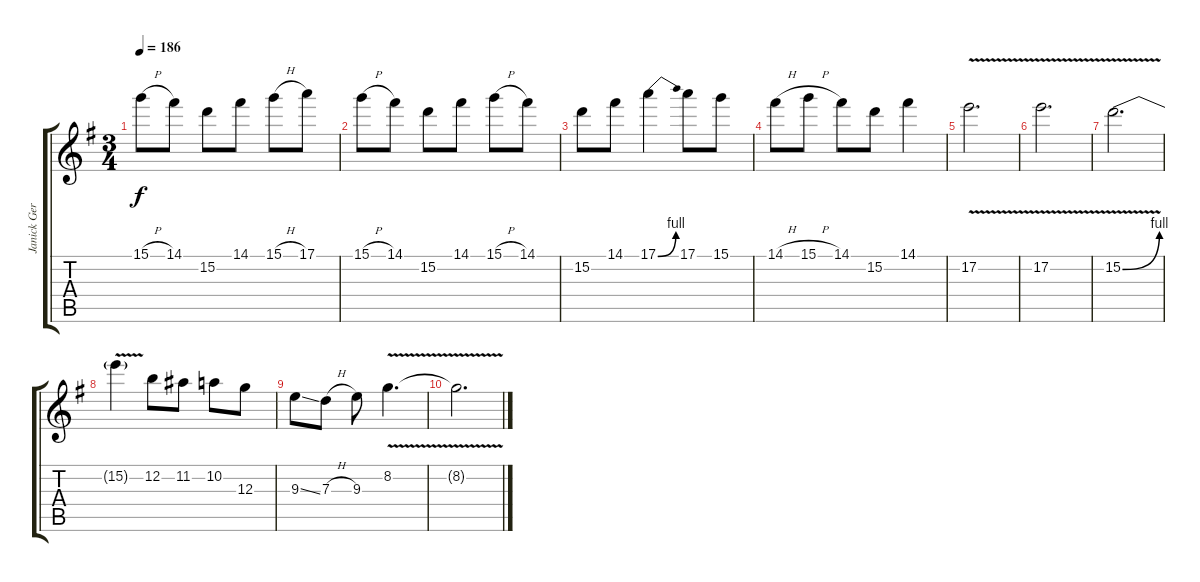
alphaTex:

\track ("Janick Gers" "Janick Ger") {instrument distortionguitar}
\staff {score tabs}
\tuning (E4 B3 G3 D3 A2 E2) {hide}
\ts (3 4)
\tempo 186
\clef g2
\ks eminor
15.1{h}.8{dy f} 14.1.8 15.2.8 14.1.8 15.1{h}.8 17.1.8 |
15.1{h}.8 14.1.8 15.2.8 14.1.8 15.1{h}.8 14.1.8 |
15.2.8 14.1.8 17.1{be (bend 0 0 60 4)}.4 17.1.8 15.1.8 |
14.1{h}.8 15.1{h}.8 14.1.8 15.2.8 14.1.4 |
17.2{v}.2{d} |
17.2{v}.2{d} |
15.2{be (bend 0 0 60 4) v}.2{d} |
15.2{t}.4 12.2.8 11.2.8 10.2.8 12.3.8 |
9.3{ss}.8 7.3{h}.8 9.3.8 8.2{v}.4{d} |
8.2{t}.2{d}
